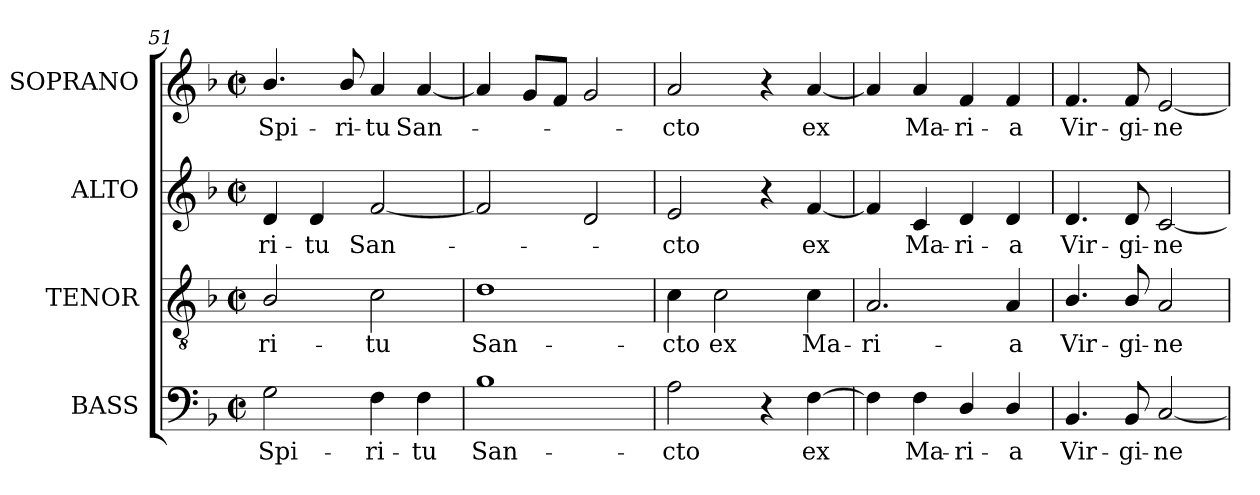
**kern	**text	**kern	**text	**kern	**text	**kern	**text
*part4	*part4	*part3	*part3	*part2	*part2	*part1	*part1
*staff4	*staff4	*staff3	*staff3	*staff2	*staff2	*staff1	*staff1
*I"BASS	*	*I"TENOR	*	*I"ALTO	*	*I"SOPRANO	*
*I'B.	*	*I'T.	*	*I'A.	*	*I'S.	*
*clefF4	*	*clefGv2	*	*clefG2	*	*clefG2	*
*	*	*ITrd7c12	*	*	*	*	*
*k[b-]	*	*k[b-]	*	*k[b-]	*	*k[b-]	*
*F:	*	*F:	*	*F:	*	*F:	*
*M2/2	*	*M2/2	*	*M2/2	*	*M2/2	*
*met(c|)	*	*met(c|)	*	*met(c|)	*	*met(c|)	*
=51	=51	=51	=51	=51	=51	=51	=51
!	!LO:LY:b:color=#000000	!	!	!	!	!	!
!	!	!	!LO:LY:b:color=#000000	!	!	!	!
!	!	!	!	!	!LO:LY:b:color=#000000	!	!
!	!	!	!	!	!	!	!LO:LY:b:color=#000000
2Gi\	Spi-	2BB-i/	-ri-	4di/	-ri-	4.b-i/	Spi-
!	!	!	!	!	!LO:LY:b:color=#000000	!	!
.	.	.	.	4di/	-tu	.	.
!	!	!	!	!	!	!	!LO:LY:b:color=#000000
.	.	.	.	.	.	8b-i/	-ri-
!	!LO:LY:b:color=#000000	!	!	!	!	!	!
!	!	!	!LO:LY:b:color=#000000	!	!	!	!
!	!	!	!	!	!LO:LY:b:color=#000000	!	!
!	!	!	!	!	!	!	!LO:LY:b:color=#000000
4Fi\	-ri-	2Ci\	-tu	[2fi/	San-	4ai/	-tu
!	!LO:LY:b:color=#000000	!	!	!	!	!	!
!	!	!	!	!	!	!	!LO:LY:b:color=#000000
4Fi\	-tu	.	.	.	.	[4ai/	San-
!!LO:LB:g=z
=52	=52	=52	=52	=52	=52	=52	=52
!	!LO:LY:b:color=#000000	!	!	!	!	!	!
!	!	!	!LO:LY:b:color=#000000	!	!	!	!
1B-i	San-	1Di	San-	2fi/]	.	4ai/]	.
.	.	.	.	.	.	8gi/L	.
.	.	.	.	.	.	8fi/J	.
.	.	.	.	2di/	.	2gi/	.
=53	=53	=53	=53	=53	=53	=53	=53
!	!LO:LY:b:color=#000000	!	!	!	!	!	!
!	!	!	!LO:LY:b:color=#000000	!	!	!	!
!	!	!	!	!	!LO:LY:b:color=#000000	!	!
!	!	!	!	!	!	!	!LO:LY:b:color=#000000
2Ai\	-cto	4Ci\	-cto	2ei/	-cto	2ai/	-cto
!	!	!	!LO:LY:b:color=#000000	!	!	!	!
.	.	2Ci\	ex	.	.	.	.
4r	.	.	.	4r	.	4r	.
!	!LO:LY:b:color=#000000	!	!	!	!	!	!
!	!	!	!LO:LY:b:color=#000000	!	!	!	!
!	!	!	!	!	!LO:LY:b:color=#000000	!	!
!	!	!	!	!	!	!	!LO:LY:b:color=#000000
[4Fi\	ex	4Ci\	Ma-	[4fi/	ex	[4ai/	ex
=54	=54	=54	=54	=54	=54	=54	=54
!	!	!	!LO:LY:b:color=#000000	!	!	!	!
4Fi\]	.	2.AAi/	-ri-	4fi/]	.	4ai/]	.
!	!LO:LY:b:color=#000000	!	!	!	!	!	!
!	!	!	!	!	!LO:LY:b:color=#000000	!	!
!	!	!	!	!	!	!	!LO:LY:b:color=#000000
4Fi\	Ma-	.	.	4ci/	Ma-	4ai/	Ma-
!	!LO:LY:b:color=#000000	!	!	!	!	!	!
!	!	!	!	!	!LO:LY:b:color=#000000	!	!
!	!	!	!	!	!	!	!LO:LY:b:color=#000000
4Di/	-ri-	.	.	4di/	-ri-	4fi/	-ri-
!	!LO:LY:b:color=#000000	!	!	!	!	!	!
!	!	!	!LO:LY:b:color=#000000	!	!	!	!
!	!	!	!	!	!LO:LY:b:color=#000000	!	!
!	!	!	!	!	!	!	!LO:LY:b:color=#000000
4Di/	-a	4AAi/	-a	4di/	-a	4fi/	-a
=55	=55	=55	=55	=55	=55	=55	=55
!	!LO:LY:b:color=#000000	!	!	!	!	!	!
!	!	!	!LO:LY:b:color=#000000	!	!	!	!
!	!	!	!	!	!LO:LY:b:color=#000000	!	!
!	!	!	!	!	!	!	!LO:LY:b:color=#000000
4.BB-i/	Vir-	4.BB-i/	Vir-	4.di/	Vir-	4.fi/	Vir-
!	!LO:LY:b:color=#000000	!	!	!	!	!	!
!	!	!	!LO:LY:b:color=#000000	!	!	!	!
!	!	!	!	!	!LO:LY:b:color=#000000	!	!
!	!	!	!	!	!	!	!LO:LY:b:color=#000000
8BB-i/	-gi-	8BB-i/	-gi-	8di/	-gi-	8fi/	-gi-
!	!LO:LY:b:color=#000000	!	!	!	!	!	!
!	!	!	!LO:LY:b:color=#000000	!	!	!	!
!	!	!	!	!	!LO:LY:b:color=#000000	!	!
!	!	!	!	!	!	!	!LO:LY:b:color=#000000
[2Ci/	-ne	2AAi/	-ne	[2ci/	-ne	[2ei/	-ne
=	=	=	=	=	=	=	=
*-	*-	*-	*-	*-	*-	*-	*-
